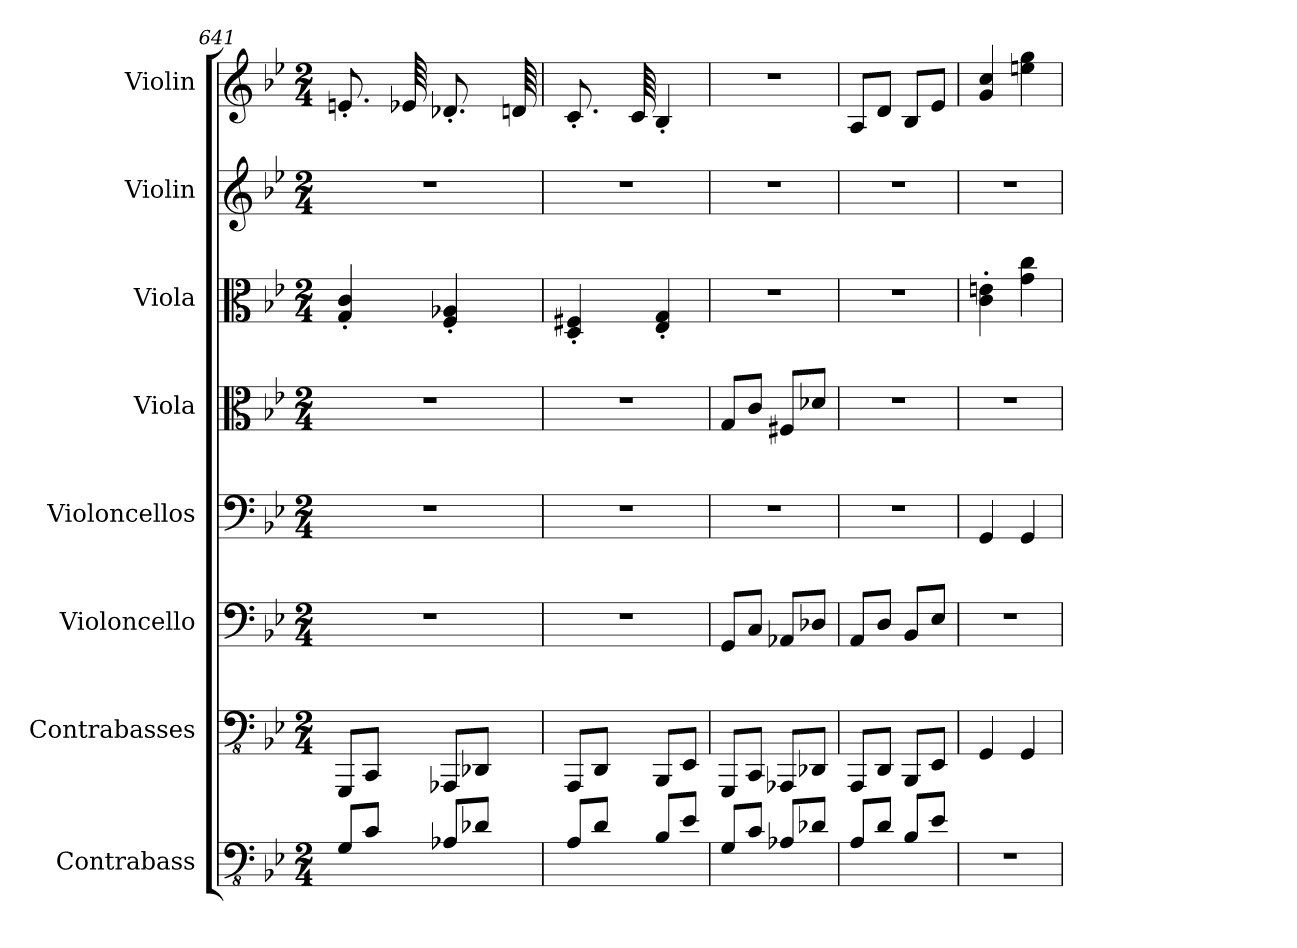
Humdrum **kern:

**kern	**kern	**kern	**kern	**kern	**kern	**kern	**kern
*part8	*part7	*part6	*part5	*part4	*part3	*part2	*part1
*staff8	*staff7	*staff6	*staff5	*staff4	*staff3	*staff2	*staff1
*I"Contrabass	*I"Contrabasses	*I"Violoncello	*I"Violoncellos	*I"Viola	*I"Viola	*I"Violin	*I"Violin
*I'Cb.	*I'Cbs.	*I'Vc.	*I'Vcs.	*I'Vla.	*I'Vla.	*I'Vln.	*I'Vln.
*clefFv4	*clefFv4	*clefF4	*clefF4	*clefC3	*clefC3	*clefG2	*clefG2
*ITrd7c12	*	*	*	*	*	*	*
*k[b-e-]	*k[b-e-]	*k[b-e-]	*k[b-e-]	*k[b-e-]	*k[b-e-]	*k[b-e-]	*k[b-e-]
*M2/4	*M2/4	*M2/4	*M2/4	*M2/4	*M2/4	*M2/4	*M2/4
=641	=641	=641	=641	=641	=641	=641	=641
8GGG/L	8GGGG/L	2r	2r	2r	4G/' 4c/'	2r	8.en'/
8CC/J	8CCC/J	.	.	.	.	.	.
.	.	.	.	.	.	.	32ryy
.	.	.	.	.	.	.	64ryy
.	.	.	.	.	.	.	64e-X/
8AAA-X/L	8AAAA-X/L	.	.	.	4F/' 4A-X/'	.	8.d-X'/
8DD-X/J	8DDD-X/J	.	.	.	.	.	.
.	.	.	.	.	.	.	32ryy
.	.	.	.	.	.	.	64ryy
.	.	.	.	.	.	.	64dn/
!!LO:PB:g=z
=642	=642	=642	=642	=642	=642	=642	=642
8AAA/L	8AAAA/L	2r	2r	2r	4D/' 4F#X/'	2r	8.c'/
8DD/J	8DDD/J	.	.	.	.	.	.
.	.	.	.	.	.	.	32ryy
.	.	.	.	.	.	.	64ryy
.	.	.	.	.	.	.	64c/
8BBB-/L	8BBBB-/L	.	.	.	4E-/' 4G/'	.	4B-'/
8EE-/J	8EEE-/J	.	.	.	.	.	.
=643	=643	=643	=643	=643	=643	=643	=643
8GGG/L	8GGGG/L	8GG/L	2r	8G/L	2r	2r	2r
8CC/J	8CCC/J	8C/J	.	8c/J	.	.	.
8AAA-X/L	8AAAA-X/L	8AA-X/L	.	8F#X/L	.	.	.
8DD-X/J	8DDD-X/J	8D-X/J	.	8d-X/J	.	.	.
=644	=644	=644	=644	=644	=644	=644	=644
8AAA/L	8AAAA/L	8AA/L	2r	2r	2r	2r	8A/L
8DD/J	8DDD/J	8D/J	.	.	.	.	8d/J
8BBB-/L	8BBBB-/L	8BB-/L	.	.	.	.	8B-/L
8EE-/J	8EEE-/J	8E-/J	.	.	.	.	8e-/J
=645	=645	=645	=645	=645	=645	=645	=645
2r	4GGG/	2r	4GG/	2r	4c\' 4en\'	2r	4g/ 4cc/
.	4GGG/	.	4GG/	.	4g\ 4cc\	.	4een\ 4gg\
=	=	=	=	=	=	=	=
*-	*-	*-	*-	*-	*-	*-	*-
